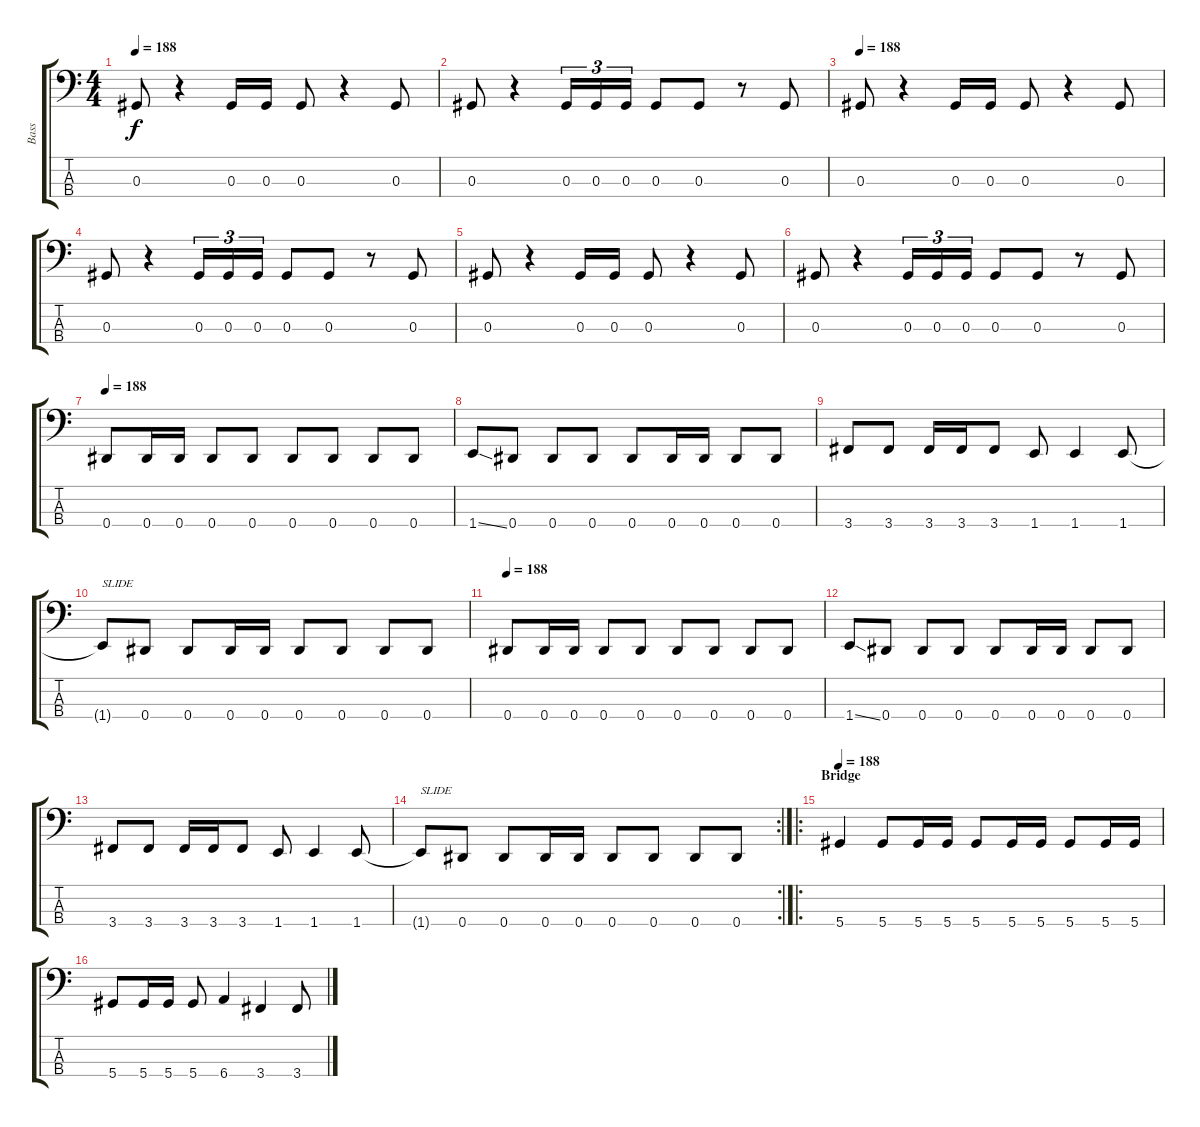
\track ("Bass" "Bass") {instrument electricbasspick}
\staff {score tabs}
\tuning (Gb2 Db2 Ab1 Eb1) {hide}
\ts (4 4)
\tempo 188
\clef f4
\ks c
0.3.8{dy f} r.4 0.3.16 0.3.16 0.3.8 r.4 0.3.8 |
0.3.8 r.4 0.3.16{tu (3 2)} 0.3.16{tu (3 2)} 0.3.16{tu (3 2)} 0.3.8 0.3.8 r.8 0.3.8 |
\tempo 188
0.3.8 r.4 0.3.16 0.3.16 0.3.8 r.4 0.3.8 |
0.3.8 r.4 0.3.16{tu (3 2)} 0.3.16{tu (3 2)} 0.3.16{tu (3 2)} 0.3.8 0.3.8 r.8 0.3.8 |
0.3.8 r.4 0.3.16 0.3.16 0.3.8 r.4 0.3.8 |
0.3.8 r.4 0.3.16{tu (3 2)} 0.3.16{tu (3 2)} 0.3.16{tu (3 2)} 0.3.8 0.3.8 r.8 0.3.8 |
\tempo 188
0.4.8 0.4.16 0.4.16 0.4.8 0.4.8 0.4.8 0.4.8 0.4.8 0.4.8 |
1.4{ss}.8 0.4.8 0.4.8 0.4.8 0.4.8 0.4.16 0.4.16 0.4.8 0.4.8 |
3.4.8 3.4.8 3.4.16 3.4.16 3.4.8 1.4.8 1.4.4 1.4.8 |
1.4{t}.8{txt "SLIDE"} 0.4.8 0.4.8 0.4.16 0.4.16 0.4.8 0.4.8 0.4.8 0.4.8 |
\tempo 188
0.4.8 0.4.16 0.4.16 0.4.8 0.4.8 0.4.8 0.4.8 0.4.8 0.4.8 |
1.4{ss}.8 0.4.8 0.4.8 0.4.8 0.4.8 0.4.16 0.4.16 0.4.8 0.4.8 |
3.4.8 3.4.8 3.4.16 3.4.16 3.4.8 1.4.8 1.4.4 1.4.8 |
\rc 2
1.4{t}.8{txt "SLIDE"} 0.4.8 0.4.8 0.4.16 0.4.16 0.4.8 0.4.8 0.4.8 0.4.8 |
\ro
\section ("" "Bridge")
\tempo 188
5.4.4 5.4.8 5.4.16 5.4.16 5.4.8 5.4.16 5.4.16 5.4.8 5.4.16 5.4.16 |
5.4.8 5.4.16 5.4.16 5.4.8 6.4.4 3.4.4 3.4.8
